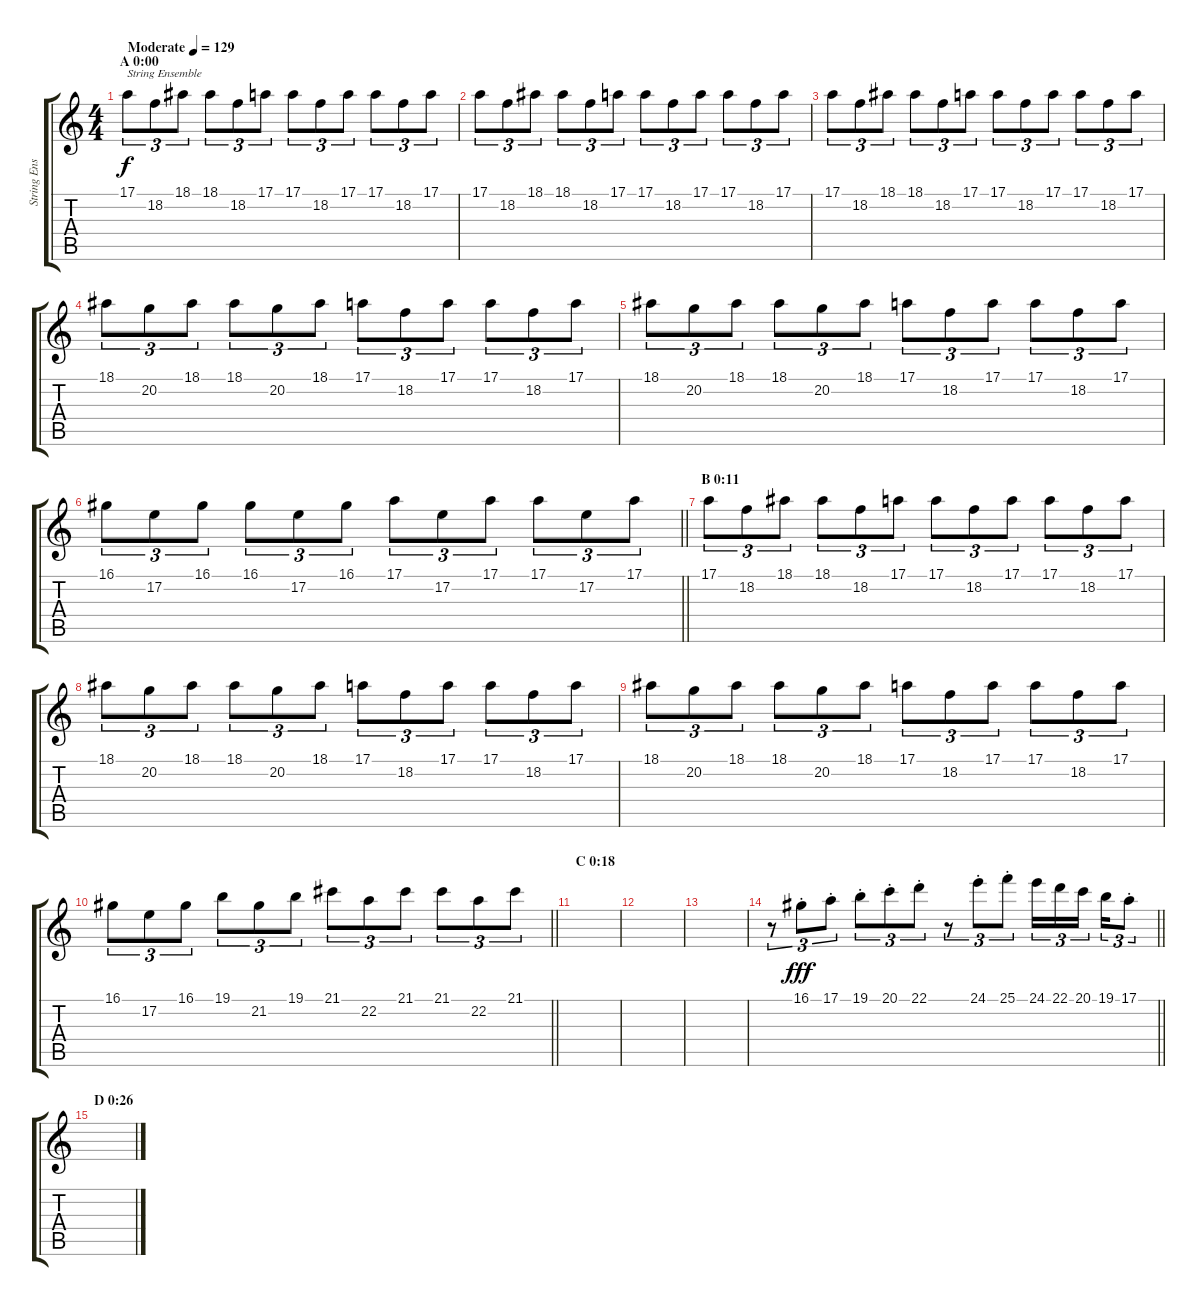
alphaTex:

\track ("String Ensemble" "String Ens") {instrument stringensemble1}
\staff {score tabs}
\tuning (E4 B3 G3 D3 A2 E2) {hide}
\ts (4 4)
\section ("" "A 0:00")
\tempo (129 "Moderate")
\clef g2
\ks c
17.1.8{tu (3 2) txt "String Ensemble" dy f instrument stringensemble1} 18.2.8{tu (3 2)} 18.1.8{tu (3 2)} 18.1.8{tu (3 2)} 18.2.8{tu (3 2)} 17.1.8{tu (3 2)} 17.1.8{tu (3 2)} 18.2.8{tu (3 2)} 17.1.8{tu (3 2)} 17.1.8{tu (3 2)} 18.2.8{tu (3 2)} 17.1.8{tu (3 2)} |
17.1.8{tu (3 2)} 18.2.8{tu (3 2)} 18.1.8{tu (3 2)} 18.1.8{tu (3 2)} 18.2.8{tu (3 2)} 17.1.8{tu (3 2)} 17.1.8{tu (3 2)} 18.2.8{tu (3 2)} 17.1.8{tu (3 2)} 17.1.8{tu (3 2)} 18.2.8{tu (3 2)} 17.1.8{tu (3 2)} |
17.1.8{tu (3 2)} 18.2.8{tu (3 2)} 18.1.8{tu (3 2)} 18.1.8{tu (3 2)} 18.2.8{tu (3 2)} 17.1.8{tu (3 2)} 17.1.8{tu (3 2)} 18.2.8{tu (3 2)} 17.1.8{tu (3 2)} 17.1.8{tu (3 2)} 18.2.8{tu (3 2)} 17.1.8{tu (3 2)} |
18.1.8{tu (3 2)} 20.2.8{tu (3 2)} 18.1.8{tu (3 2)} 18.1.8{tu (3 2)} 20.2.8{tu (3 2)} 18.1.8{tu (3 2)} 17.1.8{tu (3 2)} 18.2.8{tu (3 2)} 17.1.8{tu (3 2)} 17.1.8{tu (3 2)} 18.2.8{tu (3 2)} 17.1.8{tu (3 2)} |
18.1.8{tu (3 2)} 20.2.8{tu (3 2)} 18.1.8{tu (3 2)} 18.1.8{tu (3 2)} 20.2.8{tu (3 2)} 18.1.8{tu (3 2)} 17.1.8{tu (3 2)} 18.2.8{tu (3 2)} 17.1.8{tu (3 2)} 17.1.8{tu (3 2)} 18.2.8{tu (3 2)} 17.1.8{tu (3 2)} |
\barLineRight lightlight
16.1.8{tu (3 2)} 17.2.8{tu (3 2)} 16.1.8{tu (3 2)} 16.1.8{tu (3 2)} 17.2.8{tu (3 2)} 16.1.8{tu (3 2)} 17.1.8{tu (3 2)} 17.2.8{tu (3 2)} 17.1.8{tu (3 2)} 17.1.8{tu (3 2)} 17.2.8{tu (3 2)} 17.1.8{tu (3 2)} |
\section ("" "B 0:11")
17.1.8{tu (3 2)} 18.2.8{tu (3 2)} 18.1.8{tu (3 2)} 18.1.8{tu (3 2)} 18.2.8{tu (3 2)} 17.1.8{tu (3 2)} 17.1.8{tu (3 2)} 18.2.8{tu (3 2)} 17.1.8{tu (3 2)} 17.1.8{tu (3 2)} 18.2.8{tu (3 2)} 17.1.8{tu (3 2)} |
18.1.8{tu (3 2)} 20.2.8{tu (3 2)} 18.1.8{tu (3 2)} 18.1.8{tu (3 2)} 20.2.8{tu (3 2)} 18.1.8{tu (3 2)} 17.1.8{tu (3 2)} 18.2.8{tu (3 2)} 17.1.8{tu (3 2)} 17.1.8{tu (3 2)} 18.2.8{tu (3 2)} 17.1.8{tu (3 2)} |
18.1.8{tu (3 2)} 20.2.8{tu (3 2)} 18.1.8{tu (3 2)} 18.1.8{tu (3 2)} 20.2.8{tu (3 2)} 18.1.8{tu (3 2)} 17.1.8{tu (3 2)} 18.2.8{tu (3 2)} 17.1.8{tu (3 2)} 17.1.8{tu (3 2)} 18.2.8{tu (3 2)} 17.1.8{tu (3 2)} |
\barLineRight lightlight
16.1.8{tu (3 2)} 17.2.8{tu (3 2)} 16.1.8{tu (3 2)} 19.1.8{tu (3 2)} 21.2.8{tu (3 2)} 19.1.8{tu (3 2)} 21.1.8{tu (3 2)} 22.2.8{tu (3 2)} 21.1.8{tu (3 2)} 21.1.8{tu (3 2)} 22.2.8{tu (3 2)} 21.1.8{tu (3 2)} |
\section ("" "C 0:18")
|
|
|
\barLineRight lightlight
r.8{tu (3 2)} 16.1{st}.8{tu (3 2) dy fff} 17.1{st}.8{tu (3 2)} 19.1{st}.8{tu (3 2)} 20.1{st}.8{tu (3 2)} 22.1{st}.8{tu (3 2)} r.8{tu (3 2)} 24.1{st}.8{tu (3 2)} 25.1{st}.8{tu (3 2)} 24.1.16{tu (3 2)} 22.1.16{tu (3 2)} 20.1.16{tu (3 2) beam splitsecondary} 19.1.16{tu (3 2)} 17.1{st}.8{tu (3 2)} |
\section ("" "D 0:26")
